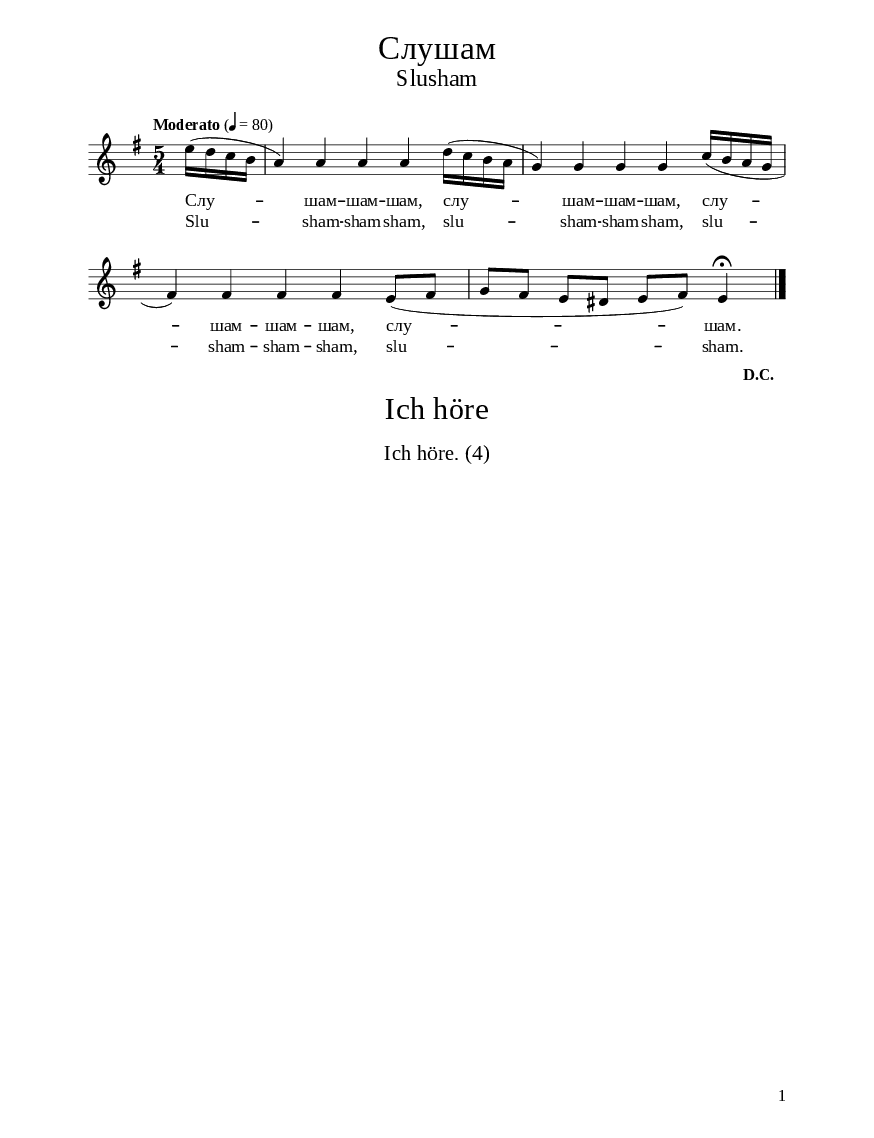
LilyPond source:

\version "2.24.0"

% include paper part and global functions
\include "include/globals.ily"

\bookpart {
  \include "include/bookpart-paper.ily"
  \score {
    \include "include/score-layout.ily"
    \new Voice \absolute {
      \clef treble
      \key g \major
      \time 5/4
      \tempoFunc "Moderato" 4 "80"
      \autoBeamOff
      \partial 4
      e''16 ( [  d''16  c''16  b'16 ] | % 2
      a'4 ) a'4 a'4 a'4  d''16 (
      [  c''16  b'16  a'16 ] | % 3
      g'4 ) g'4 g'4 g'4 c''16 ( [
      b'16 a'16 g'16 ] \break | % 4
      fis'4 ) fis'4 fis'4 fis'4 e'8
      ( [ fis'8 ] | % 5
      g'8 [ fis'8 ] e'8 [ dis'8 ] \stemUp
      e'8 [ fis'8 ])  e'4 ^\fermata  \bar "|."
    }

    \addlyrics {
      Слу --    шам -- шам --
      шам, слу --    шам --
      шам -- шам, слу --
      шам -- шам -- шам, слу --
      шам.}
      \addlyrics {
        Slu --    sham -- sham --
        sham, slu --    sham --
        sham -- sham, slu --
        sham -- sham -- sham, slu --
        sham.}


        \header {
          title = \titleFunc "Слушам" "Slusham"
        }

        \midi{}

      } % score

      \markup \dc-one "D.C."

      

      % include foreign translation(s) of the song
      \version "2.24.0"

\markup \fill-line { \fontsize #deTitleFontSize "Ich höre" }
\markup \null
\markup \null
\markup \fontsize #deCoupletFontSize {
  \hspace #28
  \override #`(baseline-skip . ,deCoupletBaselineSkip)

  \column {
    
     \line { " Ich höre. (4)" }



  }
}


    } % bookpart
